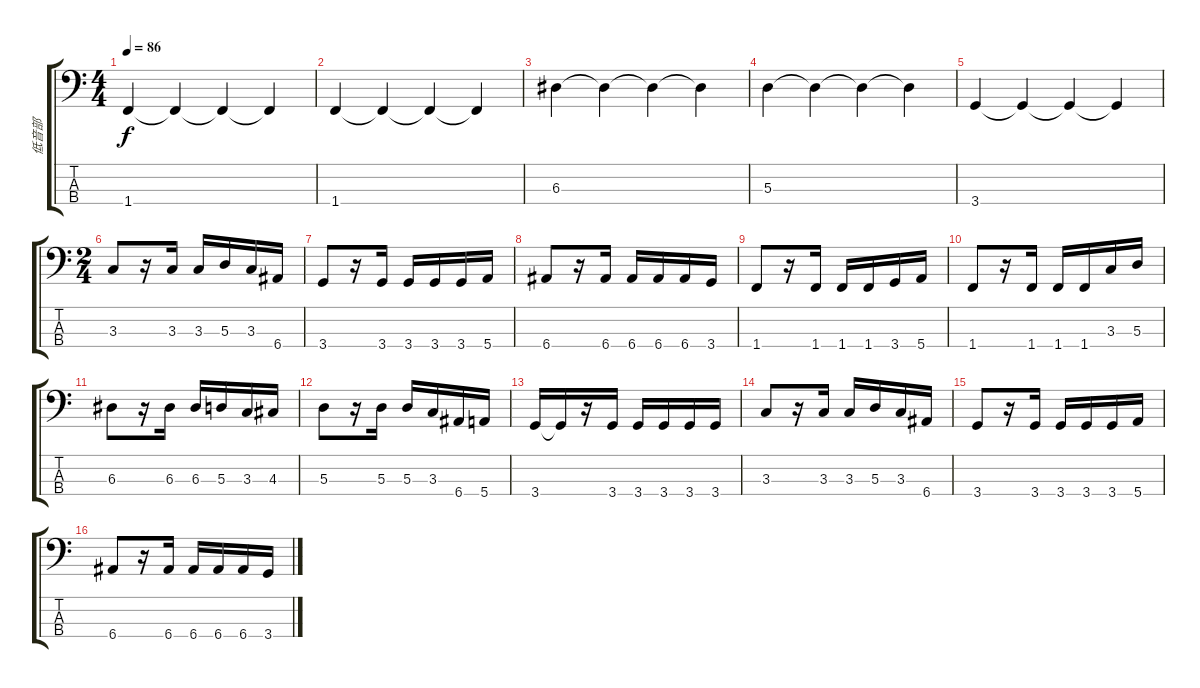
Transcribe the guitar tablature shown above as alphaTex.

\track ("低音部" "低音部") {instrument electricbassfinger}
\staff {score tabs}
\tuning (G2 D2 A1 E1) {hide}
\ts (4 4)
\tempo 86
\clef f4
\ks c
1.4.4{dy f} 1.4{t}.4 1.4{t}.4 1.4{t}.4 |
1.4.4 1.4{t}.4 1.4{t}.4 1.4{t}.4 |
6.3.4 6.3{t}.4 6.3{t}.4 6.3{t}.4 |
5.3.4 5.3{t}.4 5.3{t}.4 5.3{t}.4 |
3.4.4 3.4{t}.4 3.4{t}.4 3.4{t}.4 |
\ts (2 4)
3.3.8 r.16 3.3.16 3.3.16 5.3.16 3.3.16 6.4.16 |
3.4.8 r.16 3.4.16 3.4.16 3.4.16 3.4.16 5.4.16 |
6.4.8 r.16 6.4.16 6.4.16 6.4.16 6.4.16 3.4.16 |
1.4.8 r.16 1.4.16 1.4.16 1.4.16 3.4.16 5.4.16 |
1.4.8 r.16 1.4.16 1.4.16 1.4.16 3.3.16 5.3.16 |
6.3.8 r.16 6.3.16 6.3.16 5.3.16 3.3.16 4.3.16 |
5.3.8 r.16 5.3.16 5.3.16 3.3.16 6.4.16 5.4.16 |
3.4.16 3.4{t}.16 r.16 3.4.16 3.4.16 3.4.16 3.4.16 3.4.16 |
3.3.8 r.16 3.3.16 3.3.16 5.3.16 3.3.16 6.4.16 |
3.4.8 r.16 3.4.16 3.4.16 3.4.16 3.4.16 5.4.16 |
6.4.8 r.16 6.4.16 6.4.16 6.4.16 6.4.16 3.4.16
